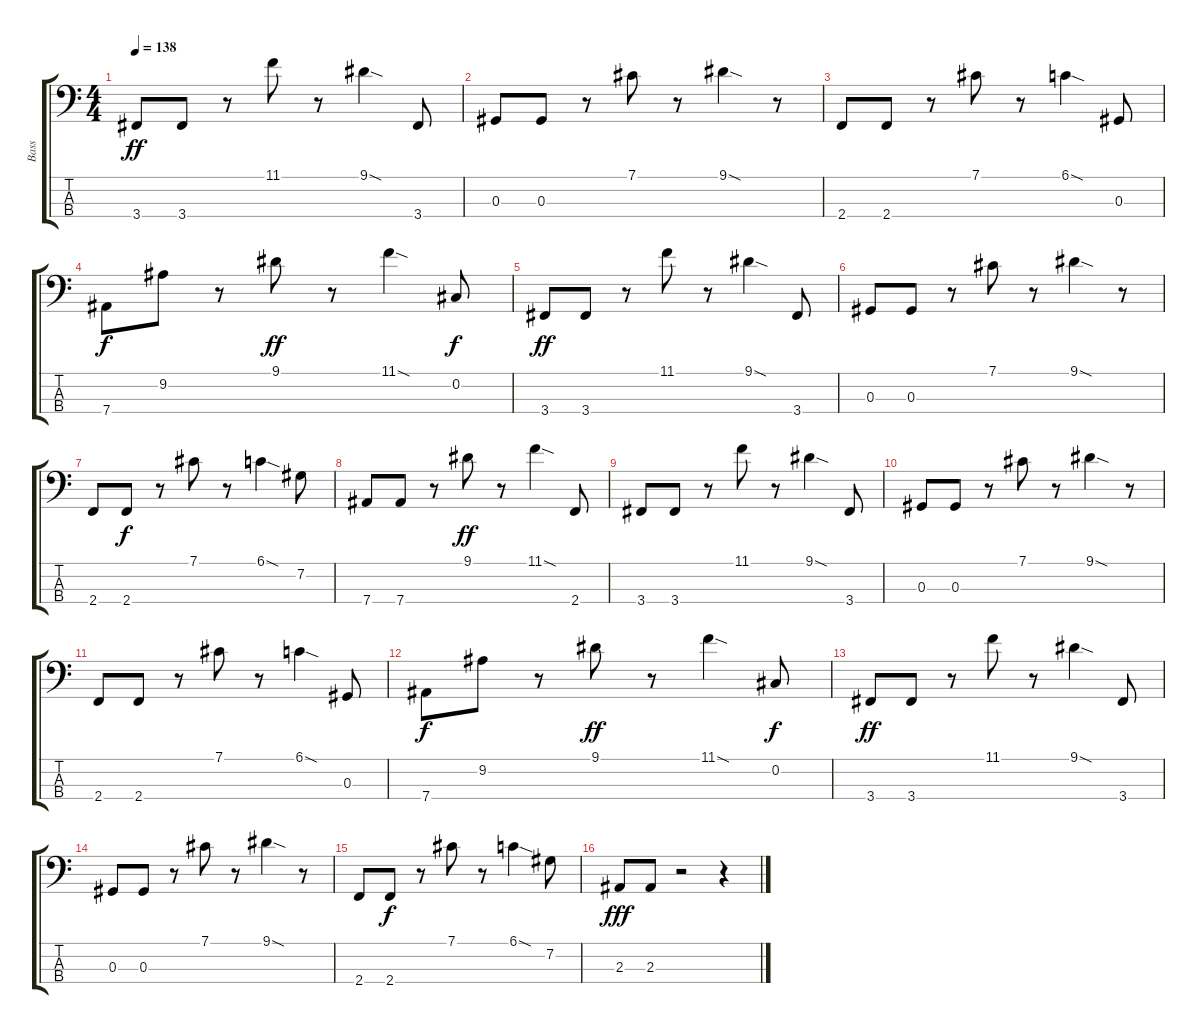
\track ("Bass" "Bass") {instrument electricbassfinger}
\staff {score tabs}
\tuning (Gb2 Db2 Ab1 Eb1) {hide}
\ts (4 4)
\tempo 138
\clef f4
\ks c
3.4.8{dy ff} 3.4.8 r.8 11.1.8 r.8 9.1{sod}.4 3.4.8 |
0.3.8 0.3.8 r.8 7.1.8 r.8 9.1{sod}.4 r.8 |
2.4.8 2.4.8 r.8 7.1.8 r.8 6.1{sod}.4 0.3.8 |
7.4.8{dy f} 9.2.8 r.8 9.1.8{dy ff} r.8 11.1{sod}.4 0.2.8{dy f} |
3.4.8{dy ff} 3.4.8 r.8 11.1.8 r.8 9.1{sod}.4 3.4.8 |
0.3.8 0.3.8 r.8 7.1.8 r.8 9.1{sod}.4 r.8 |
2.4.8 2.4.8{dy f} r.8 7.1.8 r.8 6.1{sod}.4 7.2.8 |
7.4.8 7.4.8 r.8 9.1.8{dy ff} r.8 11.1{sod}.4 2.4.8 |
3.4.8 3.4.8 r.8 11.1.8 r.8 9.1{sod}.4 3.4.8 |
0.3.8 0.3.8 r.8 7.1.8 r.8 9.1{sod}.4 r.8 |
2.4.8 2.4.8 r.8 7.1.8 r.8 6.1{sod}.4 0.3.8 |
7.4.8{dy f} 9.2.8 r.8 9.1.8{dy ff} r.8 11.1{sod}.4 0.2.8{dy f} |
3.4.8{dy ff} 3.4.8 r.8 11.1.8 r.8 9.1{sod}.4 3.4.8 |
0.3.8 0.3.8 r.8 7.1.8 r.8 9.1{sod}.4 r.8 |
2.4.8 2.4.8{dy f} r.8 7.1.8 r.8 6.1{sod}.4 7.2.8 |
2.3.8{dy fff} 2.3.8 r.2 r.4
